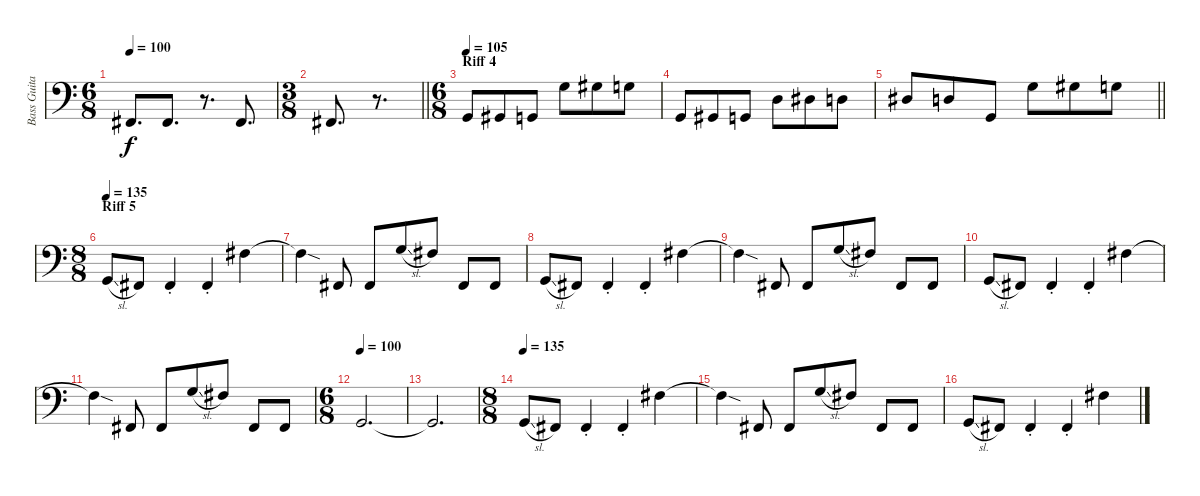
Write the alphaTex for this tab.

\track ("Bass Guitar" "Bass Guita") {instrument electricbassfinger}
\staff {score}
\tuning (F2 C2 G1 D1) {hide}
\ts (6 8)
\tempo 100
\clef f4
\ks c
4.4.8{d dy f} 4.4.8{d} r.8{d} 4.4.8{d} |
\ts (3 8)
\barLineRight lightlight
4.4.8{d} r.8{d} |
\ts (6 8)
\section ("" "Riff 4")
\tempo 105
5.4.8 6.4.8 5.4.8 7.2.8 8.2.8 7.2.8 |
5.4.8 6.4.8 5.4.8 7.3.8 8.3.8 7.3.8 |
\barLineRight lightlight
8.3.8 7.3.8 5.4.8 7.2.8 8.2.8 7.2.8 |
\ts (8 8)
\section ("" "Riff 5")
\tempo 135
5.4{sl}.8 4.4.8 4.4{st}.4 4.4{st}.4 6.2.4 |
6.2{sod t}.4 4.4.8 4.4.8 7.2{sl}.8 6.2.8 4.4.8 4.4.8 |
5.4{sl}.8 4.4.8 4.4{st}.4 4.4{st}.4 6.2.4 |
6.2{sod t}.4 4.4.8 4.4.8 7.2{sl}.8 6.2.8 4.4.8 4.4.8 |
5.4{sl}.8 4.4.8 4.4{st}.4 4.4{st}.4 6.2.4 |
6.2{sod t}.4 4.4.8 4.4.8 7.2{sl}.8 6.2.8 4.4.8 4.4.8 |
\ts (6 8)
\tempo 100
5.4.2{d} |
5.4{t}.2{d} |
\ts (8 8)
\tempo 135
5.4{sl}.8 4.4.8 4.4{st}.4 4.4{st}.4 6.2.4 |
6.2{sod t}.4 4.4.8 4.4.8 7.2{sl}.8 6.2.8 4.4.8 4.4.8 |
5.4{sl}.8 4.4.8 4.4{st}.4 4.4{st}.4 6.2.4
